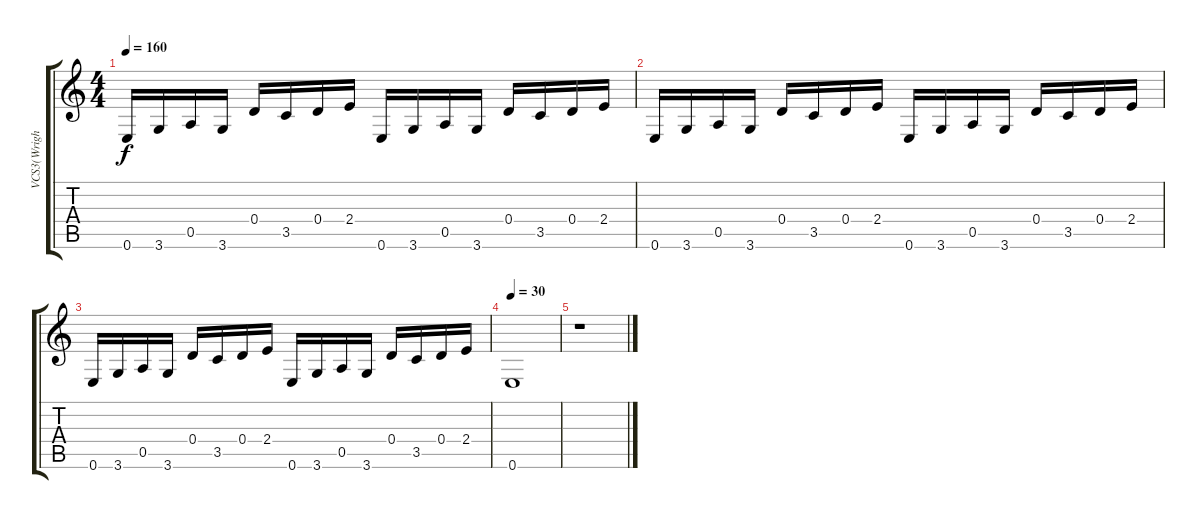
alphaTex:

\track ("VCS3(Wright)" "VCS3(Wrigh") {instrument synthbass1}
\staff {score tabs}
\tuning (E4 B3 G3 D3 A2 E2) {hide}
\ts (4 4)
\tempo 160
\clef g2
\ks c
0.6.16{dy f} 3.6.16 0.5.16 3.6.16 0.4.16 3.5.16 0.4.16 2.4.16 0.6.16 3.6.16 0.5.16 3.6.16 0.4.16 3.5.16 0.4.16 2.4.16 |
0.6.16 3.6.16 0.5.16 3.6.16 0.4.16 3.5.16 0.4.16 2.4.16 0.6.16 3.6.16 0.5.16 3.6.16 0.4.16 3.5.16 0.4.16 2.4.16 |
0.6.16 3.6.16 0.5.16 3.6.16 0.4.16 3.5.16 0.4.16 2.4.16 0.6.16 3.6.16 0.5.16 3.6.16 0.4.16 3.5.16 0.4.16 2.4.16 |
\tempo 30
0.6.1 |
r.1
